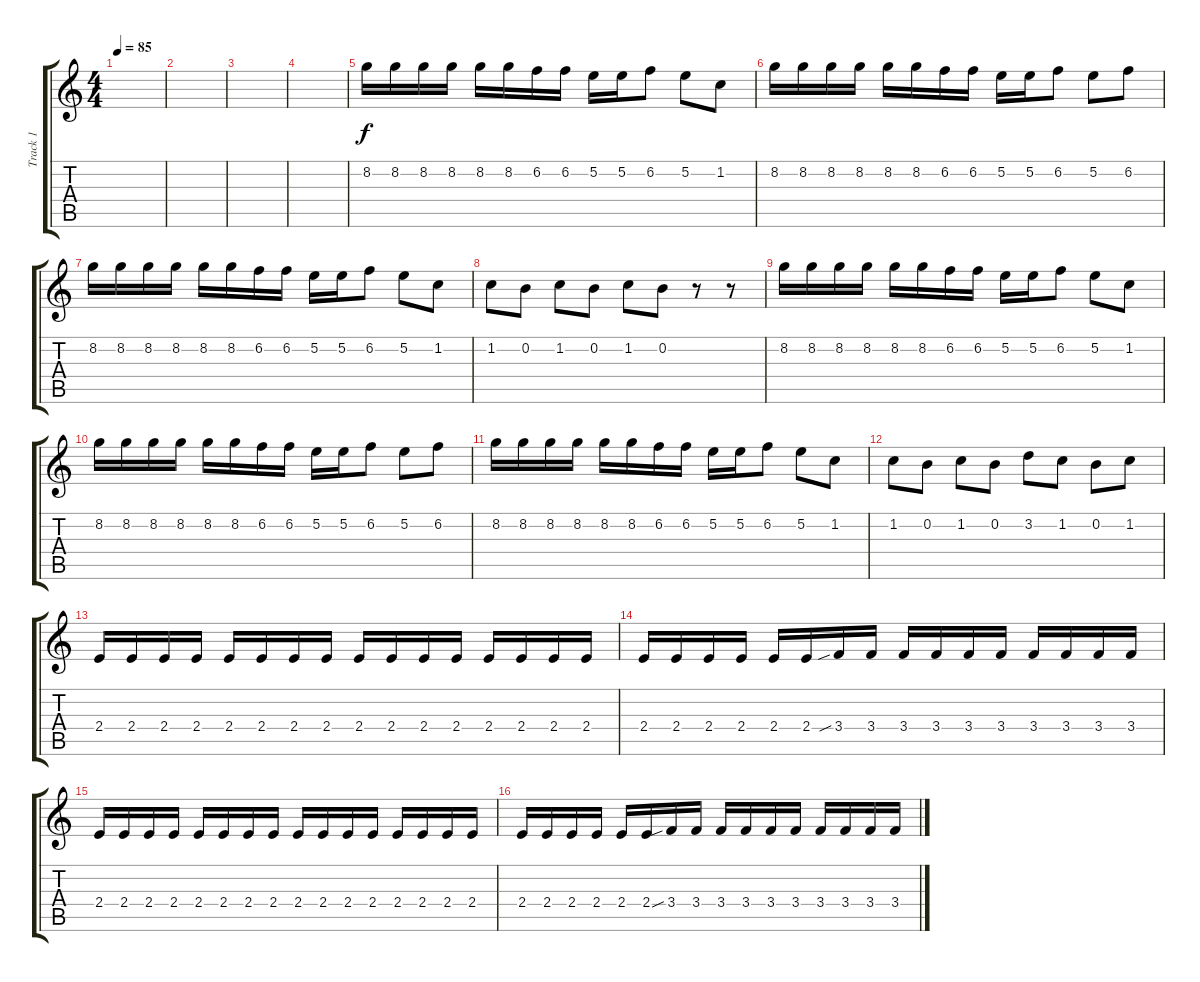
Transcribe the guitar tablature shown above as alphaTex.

\track ("Track 1" "Track 1") {instrument overdrivenguitar}
\staff {score tabs}
\tuning (E4 B3 G3 D3 A2 E2) {hide}
\ts (4 4)
\tempo 85
\clef g2
\ks c
|
|
|
|
8.2.16 8.2.16 8.2.16 8.2.16 8.2.16 8.2.16 6.2.16 6.2.16 5.2.16 5.2.16 6.2.8 5.2.8 1.2.8 |
8.2.16 8.2.16 8.2.16 8.2.16 8.2.16 8.2.16 6.2.16 6.2.16 5.2.16 5.2.16 6.2.8 5.2.8 6.2.8 |
8.2.16 8.2.16 8.2.16 8.2.16 8.2.16 8.2.16 6.2.16 6.2.16 5.2.16 5.2.16 6.2.8 5.2.8 1.2.8 |
1.2.8 0.2.8 1.2.8 0.2.8 1.2.8 0.2.8 r.8 r.8 |
8.2.16 8.2.16 8.2.16 8.2.16 8.2.16 8.2.16 6.2.16 6.2.16 5.2.16 5.2.16 6.2.8 5.2.8 1.2.8 |
8.2.16 8.2.16 8.2.16 8.2.16 8.2.16 8.2.16 6.2.16 6.2.16 5.2.16 5.2.16 6.2.8 5.2.8 6.2.8 |
8.2.16 8.2.16 8.2.16 8.2.16 8.2.16 8.2.16 6.2.16 6.2.16 5.2.16 5.2.16 6.2.8 5.2.8 1.2.8 |
1.2.8 0.2.8 1.2.8 0.2.8 3.2.8 1.2.8 0.2.8 1.2.8 |
2.4.16 2.4.16 2.4.16 2.4.16 2.4.16 2.4.16 2.4.16 2.4.16 2.4.16 2.4.16 2.4.16 2.4.16 2.4.16 2.4.16 2.4.16 2.4.16 |
2.4.16 2.4.16 2.4.16 2.4.16 2.4.16 2.4.16 3.4{sib}.16 3.4.16 3.4.16 3.4.16 3.4.16 3.4.16 3.4.16 3.4.16 3.4.16 3.4.16 |
2.4.16 2.4.16 2.4.16 2.4.16 2.4.16 2.4.16 2.4.16 2.4.16 2.4.16 2.4.16 2.4.16 2.4.16 2.4.16 2.4.16 2.4.16 2.4.16 |
2.4.16 2.4.16 2.4.16 2.4.16 2.4.16 2.4.16 3.4{sib}.16 3.4.16 3.4.16 3.4.16 3.4.16 3.4.16 3.4.16 3.4.16 3.4.16 3.4.16
